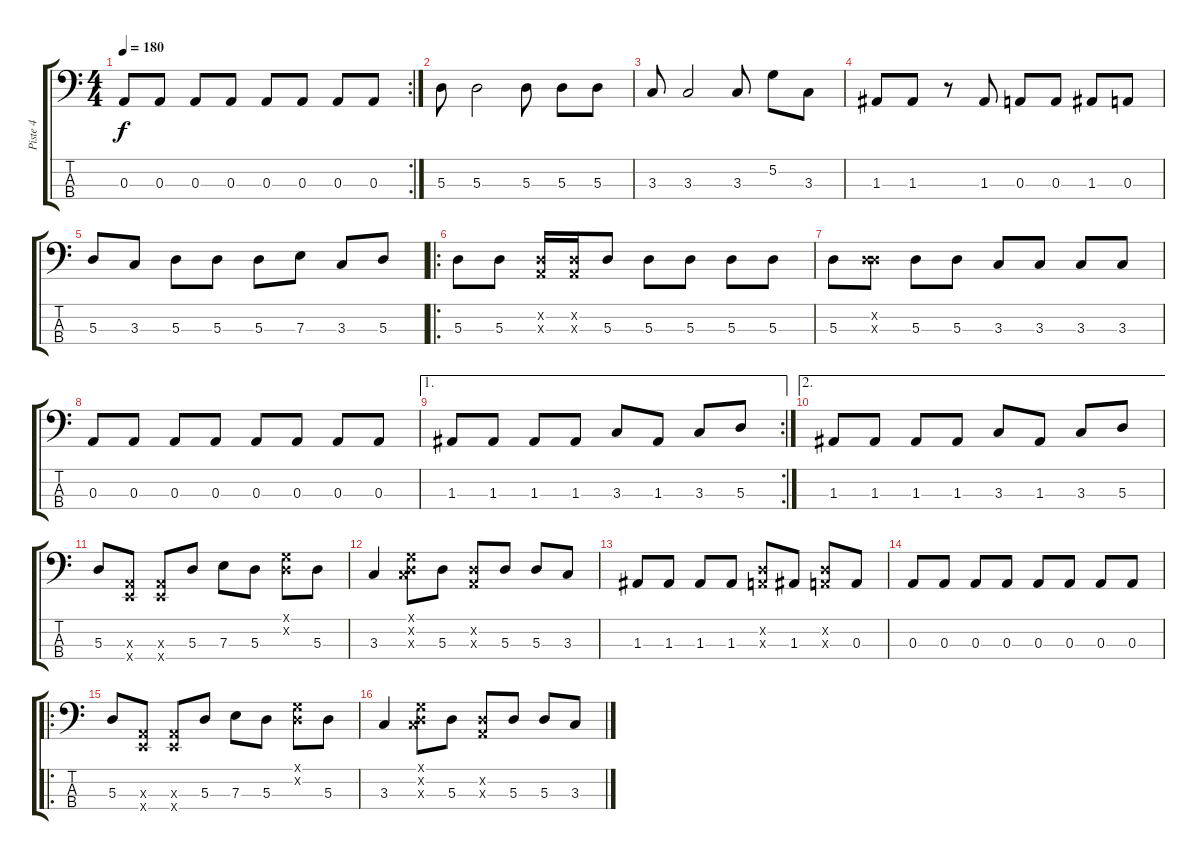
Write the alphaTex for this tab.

\track ("Piste 4" "Piste 4") {instrument slapbass1}
\staff {score tabs}
\tuning (G2 D2 A1 E1) {hide}
\rc 2
\ts (4 4)
\tempo 180
\clef f4
\ks c
0.3.8{dy f} 0.3.8 0.3.8 0.3.8 0.3.8 0.3.8 0.3.8 0.3.8 |
5.3.8 5.3.2 5.3.8 5.3.8 5.3.8 |
3.3.8 3.3.2 3.3.8 5.2.8 3.3.8 |
1.3.8 1.3.8 r.8 1.3.8 0.3.8 0.3.8 1.3.8 0.3.8 |
5.3.8 3.3.8 5.3.8 5.3.8 5.3.8 7.3.8 3.3.8 5.3.8 |
\ro
5.3.8 5.3.8 (0.2{x} 0.3{x}).16 (0.2{x} 0.3{x}).16 5.3.8 5.3.8 5.3.8 5.3.8 5.3.8 |
5.3.8 (0.2{x} 5.3{x}).8 5.3.8 5.3.8 3.3.8 3.3.8 3.3.8 3.3.8 |
0.3.8 0.3.8 0.3.8 0.3.8 0.3.8 0.3.8 0.3.8 0.3.8 |
\ae 1
\rc 2
1.3.8 1.3.8 1.3.8 1.3.8 3.3.8 1.3.8 3.3.8 5.3.8 |
\ae 2
1.3.8 1.3.8 1.3.8 1.3.8 3.3.8 1.3.8 3.3.8 5.3.8 |
5.3.8 (0.3{x} 0.4{x}).8 (0.3{x} 0.4{x}).8 5.3.8 7.3.8 5.3.8 (0.1{x} 0.2{x}).8 5.3.8 |
3.3.4 (0.1{x} 0.2{x} 3.3{x}).8 5.3.8 (0.2{x} 0.3{x}).8 5.3.8 5.3.8 3.3.8 |
1.3.8 1.3.8 1.3.8 1.3.8 (0.2{x} 0.3{x}).8 1.3.8 (0.2{x} 0.3{x}).8 0.3.8 |
0.3.8 0.3.8 0.3.8 0.3.8 0.3.8 0.3.8 0.3.8 0.3.8 |
\ro
5.3.8 (0.3{x} 0.4{x}).8 (0.3{x} 0.4{x}).8 5.3.8 7.3.8 5.3.8 (0.1{x} 0.2{x}).8 5.3.8 |
3.3.4 (0.1{x} 0.2{x} 3.3{x}).8 5.3.8 (0.2{x} 0.3{x}).8 5.3.8 5.3.8 3.3.8
